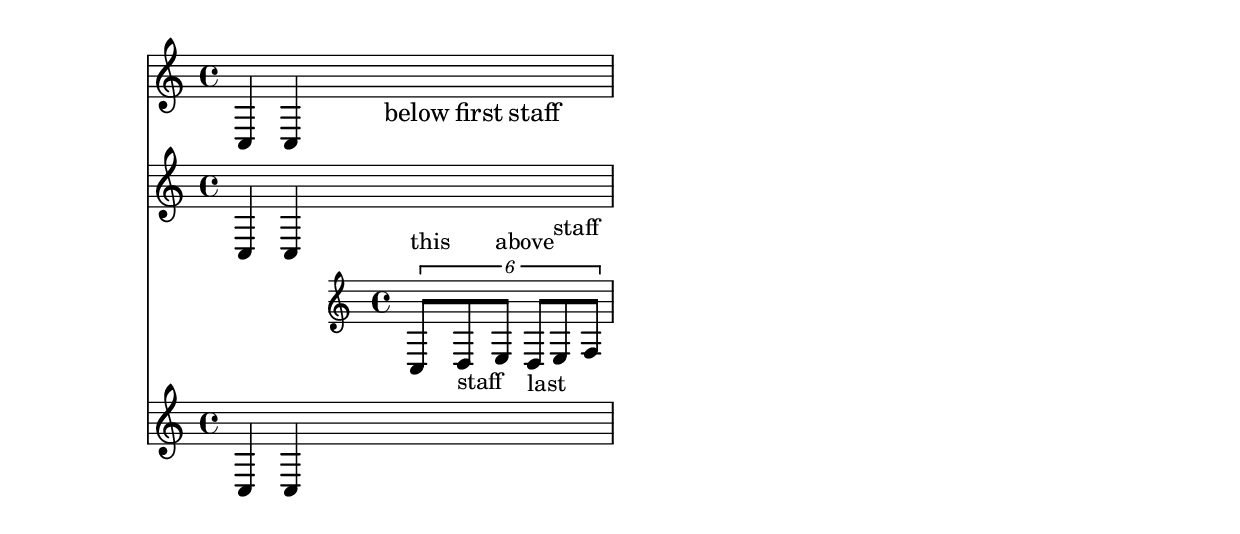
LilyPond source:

\header {
  texidoc = "Newly created contexts can be inserted
anywhere in the vertical alignment. "
}

\version "2.7.13"

\paper {
  raggedright = ##t
}

\relative <<
  \context Staff = "1" { c4 c s2 }
  \context Staff = "2" { c4  c s2 }
  \context Staff = "3" { c4  c s2 }
  { \skip 2
    <<
      \lyrics {
	\set alignBelowContext = #"1"
	below8 first staff
      }
      \new Staff {
	\set Staff.alignAboveContext = #"3"
	\times 4/6 {
	  \override TextScript #'padding = #3
	  c8^"this" d_"staff" e^"above" d_"last" e^"staff" f
	}
      }
    >> }
>>
